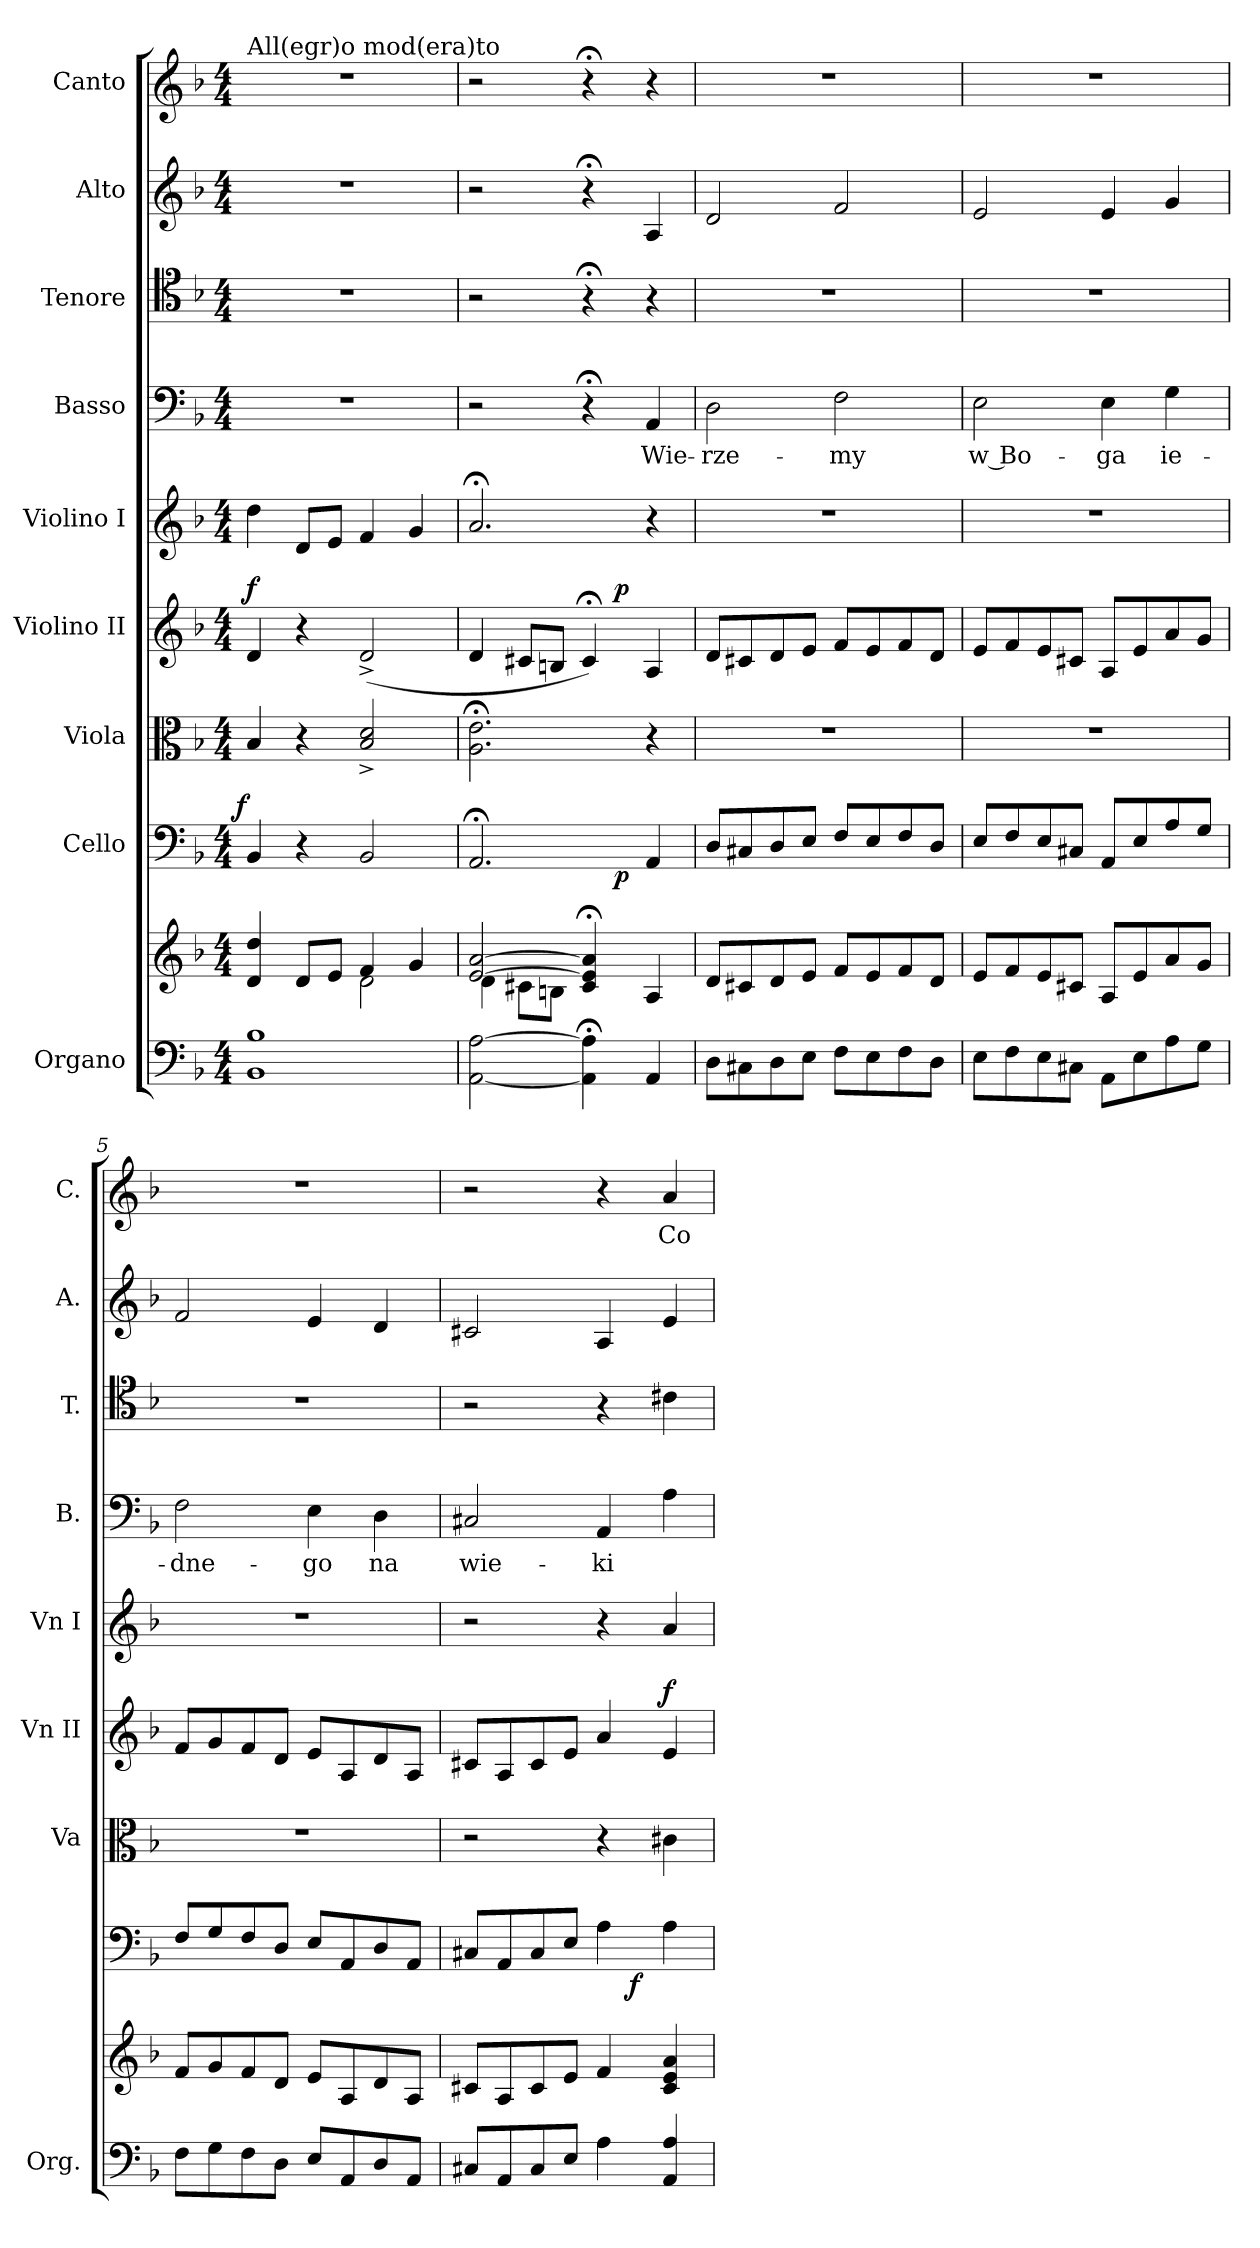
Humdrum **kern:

**kern	**kern	**kern	**dynam	**kern	**kern	**dynam	**kern	**kern	**text	**kern	**kern	**kern	**text
*part9	*part9	*part8	*part8	*part7	*part6	*part6	*part5	*part4	*part4	*part3	*part2	*part1	*part1
*staff10	*staff9	*staff8	*staff8	*staff7	*staff6	*staff6	*staff5	*staff4	*staff4	*staff3	*staff2	*staff1	*staff1
*I"Organo	*	*I"Cello	*	*I"Viola	*I"Violino II	*	*I"Violino I	*I"Basso	*	*I"Tenore	*I"Alto	*I"Canto	*
*I'Org.	*	*	*	*I'Va	*I'Vn II	*	*I'Vn I	*I'B.	*	*I'T.	*I'A.	*I'C.	*
*clefF4	*clefG2	*clefF4	*	*clefC3	*clefG2	*	*clefG2	*clefF4	*	*clefC4	*clefG2	*clefG2	*
*k[b-]	*k[b-]	*k[b-]	*	*k[b-]	*k[b-]	*	*k[b-]	*k[b-]	*	*k[b-]	*k[b-]	*k[b-]	*
*M4/4	*M4/4	*M4/4	*	*M4/4	*M4/4	*	*M4/4	*M4/4	*	*M4/4	*M4/4	*M4/4	*
=1	=1	=1	=1	=1	=1	=1	=1	=1	=1	=1	=1	=1	=1
*	*^	*	*	*	*	*	*	*	*	*	*	*	*
!	!	!	!	!	!	!	!	!	!	!	!	!	!LO:TX:a:t=All(egr)o mod(era)to	!
!	!	!	!	!LO:DY:a:rj	!	!	!LO:DY:a	!	!	!	!	!	!	!
1BB-\ 1B-\	4d/ 4dd/	2ryy	4BB-/	f	4B-/	4d/	f	4dd\	1r	.	1r	1r	1r	.
.	8d/L	.	4r	.	4r	4r	.	8d/L	.	.	.	.	.	.
.	8e/J	.	.	.	.	.	.	8e/J	.	.	.	.	.	.
.	4f/	2d\	2BB-/	.	2B-^/ 2d^/	(>2d^/	.	4f/	.	.	.	.	.	.
.	4g/	.	.	.	.	.	.	4g/	.	.	.	.	.	.
=2	=2	=2	=2	=2	=2	=2	=2	=2	=2	=2	=2	=2	=2	=2
*	*	*	*^	*	*	*^	*	*	*	*	*	*	*	*
[2AA\ [2A\	[2e/ [2a/	4d\	2.AA;</	2ryy	.	2.A;<\ 2.e;<\	4d/	2ryy	.	2.a;</	2r	.	2r	2r	2r	.
.	.	8c#X\L	.	.	.	.	8c#X/L	.	.	.	.	.	.	.	.	.
.	.	8Bn\J	.	.	.	.	8Bn/J	.	.	.	.	.	.	.	.	.
4AA];<\ 4A];<\	4c#;</ 4e];</ 4a];</	2ryy	.	8ryy	.	.	4c#;</)	8ryy	.	.	4r;<	.	4r;<	4r;<	4r;<	.
!	!	!	!	!	!	!	!	!	!LO:DY:a	!	!	!	!	!	!	!
.	.	.	.	4.ryy	p	.	.	4.ryy	p	.	.	.	.	.	.	.
4AA/	4A/	.	4AA/	.	.	4r	4A/	.	.	4r	4AA/	Wie-	4r	4A/	4r	.
*	*v	*v	*	*	*	*	*v	*v	*	*	*	*	*	*	*	*
*	*	*v	*v	*	*	*	*	*	*	*	*	*	*	*
=3	=3	=3	=3	=3	=3	=3	=3	=3	=3	=3	=3	=3	=3
8D\L	8d/L	8D/L	.	1r	8d/L	.	1r	2D\	-rze-	1r	2d/	1r	.
8C#X\	8c#X/	8C#X/	.	.	8c#X/	.	.	.	.	.	.	.	.
8D\	8d/	8D/	.	.	8d/	.	.	.	.	.	.	.	.
8E\J	8e/J	8E/J	.	.	8e/J	.	.	.	.	.	.	.	.
8F\L	8f/L	8F/L	.	.	8f/L	.	.	2F\	-my	.	2f/	.	.
8E\	8e/	8E/	.	.	8e/	.	.	.	.	.	.	.	.
8F\	8f/	8F/	.	.	8f/	.	.	.	.	.	.	.	.
8D\J	8d/J	8D/J	.	.	8d/J	.	.	.	.	.	.	.	.
=4	=4	=4	=4	=4	=4	=4	=4	=4	=4	=4	=4	=4	=4
8E\L	8e/L	8E/L	.	1r	8e/L	.	1r	2E\	w Bo-	1r	2e/	1r	.
8F\	8f/	8F/	.	.	8f/	.	.	.	.	.	.	.	.
8E\	8e/	8E/	.	.	8e/	.	.	.	.	.	.	.	.
8C#X\J	8c#X/J	8C#X/J	.	.	8c#X/J	.	.	.	.	.	.	.	.
8AA\L	8A/L	8AA/L	.	.	8A/L	.	.	4E\	-ga	.	4e/	.	.
8E\	8e/	8E/	.	.	8e/	.	.	.	.	.	.	.	.
8A\	8a/	8A/	.	.	8a/	.	.	4G\	ie-	.	4g/	.	.
8G\J	8g/J	8G/J	.	.	8g/J	.	.	.	.	.	.	.	.
=5	=5	=5	=5	=5	=5	=5	=5	=5	=5	=5	=5	=5	=5
8F\L	8f/L	8F/L	.	1r	8f/L	.	1r	2F\	-dne-	1r	2f/	1r	.
8G\	8g/	8G/	.	.	8g/	.	.	.	.	.	.	.	.
8F\	8f/	8F/	.	.	8f/	.	.	.	.	.	.	.	.
8D\J	8d/J	8D/J	.	.	8d/J	.	.	.	.	.	.	.	.
8E/L	8e/L	8E/L	.	.	8e/L	.	.	4E\	-go	.	4e/	.	.
8AA/	8A/	8AA/	.	.	8A/	.	.	.	.	.	.	.	.
8D/	8d/	8D/	.	.	8d/	.	.	4D\	na	.	4d/	.	.
8AA/J	8A/J	8AA/J	.	.	8A/J	.	.	.	.	.	.	.	.
=6	=6	=6	=6	=6	=6	=6	=6	=6	=6	=6	=6	=6	=6
*	*	*^	*	*	*	*	*	*	*	*	*	*	*
8C#X/L	8c#X/L	8C#X/L	2ryy	.	2r	8c#X/L	.	2r	2C#X/	wie-	2r	2c#X/	2r	.
8AA/	8A/	8AA/	.	.	.	8A/	.	.	.	.	.	.	.	.
8C#/	8c#/	8C#/	.	.	.	8c#/	.	.	.	.	.	.	.	.
8E/J	8e/J	8E/J	.	.	.	8e/J	.	.	.	.	.	.	.	.
4A\	4f/	4A\	8ryy	.	4r	4a/	.	4r	4AA/	-ki	4r	4A/	4r	.
.	.	.	4.ryy	f	.	.	.	.	.	.	.	.	.	.
!	!	!	!	!	!	!	!LO:DY:a	!	!	!	!	!	!	!
4AA/ 4A/	4c#/ 4e/ 4a/	4A\	.	.	4c#X\	4e/	f	4a/	4A\	.	4c#X\	4e/	4a/	Co
*	*	*v	*v	*	*	*	*	*	*	*	*	*	*	*
=	=	=	=	=	=	=	=	=	=	=	=	=	=
*-	*-	*-	*-	*-	*-	*-	*-	*-	*-	*-	*-	*-	*-
